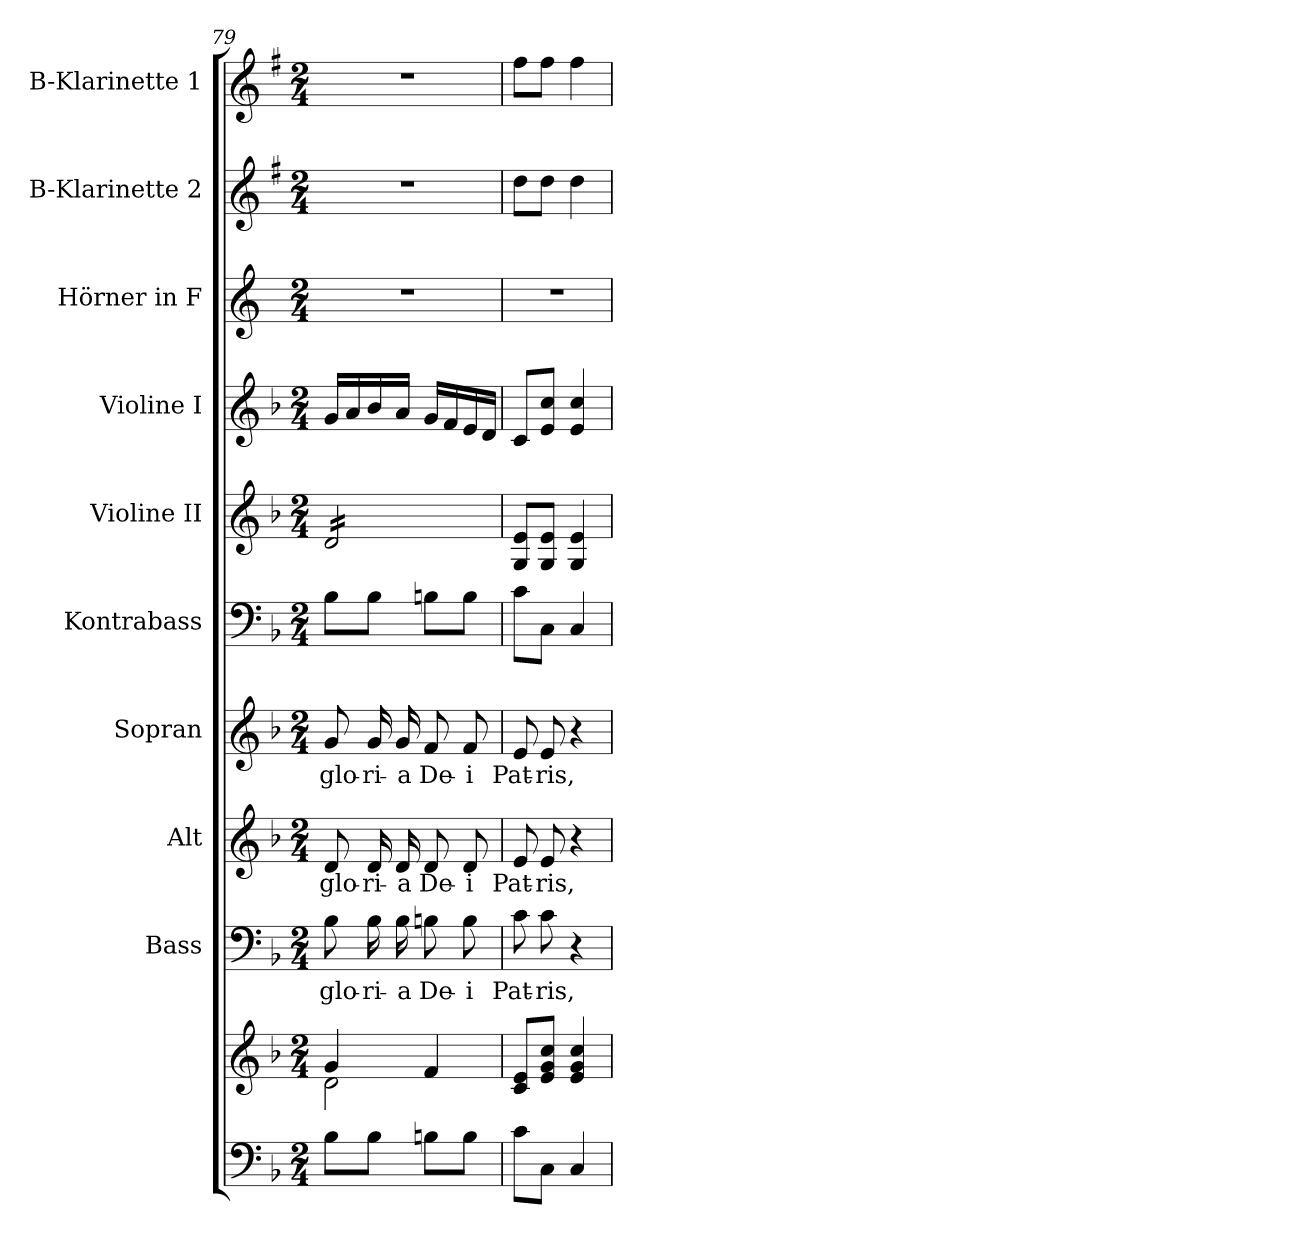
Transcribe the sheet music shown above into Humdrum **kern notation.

**kern	**kern	**kern	**text	**kern	**text	**kern	**text	**kern	**kern	**kern	**kern	**kern	**kern
*part10	*part10	*part9	*part9	*part8	*part8	*part7	*part7	*part6	*part5	*part4	*part3	*part2	*part1
*staff11	*staff10	*staff9	*staff9	*staff8	*staff8	*staff7	*staff7	*staff6	*staff5	*staff4	*staff3	*staff2	*staff1
*	*	*I"Bass	*	*I"Alt	*	*I"Sopran	*	*I"Kontrabass	*I"Violine II	*I"Violine I	*I"Hörner in F	*I"B-Klarinette 2	*I"B-Klarinette 1
*	*	*I'B.	*	*I'A.	*	*I'S.	*	*I'Kb.	*I'Vl. II	*I'Vl. I	*	*I'B Kl. 2	*I'B Kl. 1
*clefF4	*clefG2	*clefF4	*	*clefG2	*	*clefG2	*	*clefF4	*clefG2	*clefG2	*clefG2	*clefG2	*clefG2
*	*	*	*	*	*	*	*	*ITrd7c12	*	*	*ITrd4c7	*ITrd1c2	*ITrd1c2
*k[b-]	*k[b-]	*k[b-]	*	*k[b-]	*	*k[b-]	*	*k[b-]	*k[b-]	*k[b-]	*k[b-]	*k[b-]	*k[b-]
*F:	*F:	*F:	*	*F:	*	*F:	*	*F:	*F:	*F:	*F:	*F:	*F:
*M2/4	*M2/4	*M2/4	*	*M2/4	*	*M2/4	*	*M2/4	*M2/4	*M2/4	*M2/4	*M2/4	*M2/4
=79	=79	=79	=79	=79	=79	=79	=79	=79	=79	=79	=79	=79	=79
*	*^	*	*	*	*	*	*	*	*	*	*	*	*
!	!	!	!	!LO:LY:b	!	!LO:LY:b	!	!LO:LY:b	!	!	!	!	!	!
*	*	*	*	*	*	*	*	*	*	*tremolo	*	*	*	*
8B-\L	4g/	2d\	8B-\	glo-	8d/	glo-	8g/	glo-	8BB-\L	16d/LL	16g/LL	2r	2r	2r
.	.	.	.	.	.	.	.	.	.	16d/	16a/	.	.	.
!	!	!	!	!LO:LY:b	!	!LO:LY:b	!	!LO:LY:b	!	!	!	!	!	!
8B-\J	.	.	16B-\	-ri-	16d/	-ri-	16g/	-ri-	8BB-\J	16d/	16b-/	.	.	.
!	!	!	!	!LO:LY:b	!	!LO:LY:b	!	!LO:LY:b	!	!	!	!	!	!
.	.	.	16B-\	-a	16d/	-a	16g/	-a	.	16d/	16a/JJ	.	.	.
!	!	!	!	!LO:LY:b	!	!LO:LY:b	!	!LO:LY:b	!	!	!	!	!	!
8Bn\L	4f/	.	8Bn\	De-	8d/	De-	8f/	De-	8BBn\L	16d/	16g/LL	.	.	.
.	.	.	.	.	.	.	.	.	.	16d/	16f/	.	.	.
!	!	!	!	!LO:LY:b	!	!LO:LY:b	!	!LO:LY:b	!	!	!	!	!	!
8B\J	.	.	8B\	-i	8d/	-i	8f/	-i	8BB\J	16d/	16e/	.	.	.
.	.	.	.	.	.	.	.	.	.	16d/JJ	16d/JJ	.	.	.
*	*	*	*	*	*	*	*	*	*	*Xtremolo	*	*	*	*
*	*v	*v	*	*	*	*	*	*	*	*	*	*	*	*
=80	=80	=80	=80	=80	=80	=80	=80	=80	=80	=80	=80	=80	=80
!	!	!	!LO:LY:b	!	!LO:LY:b	!	!LO:LY:b	!	!	!	!	!	!
8c\L	8c/ 8e/L	8c\	Pat-	8e/	Pat-	8e/	Pat-	8C\L	8G/ 8e/L	8c/L	2r	8cc\L	8ee\L
!	!	!	!LO:LY:b	!	!LO:LY:b	!	!LO:LY:b	!	!	!	!	!	!
8C\J	8e/ 8g/ 8cc/J	8c\	-ris,	8e/	-ris,	8e/	-ris,	8CC\J	8G/ 8e/J	8e/ 8cc/J	.	8cc\J	8ee\J
4C/	4e/ 4g/ 4cc/	4r	.	4r	.	4r	.	4CC/	4G/ 4e/	4e/ 4cc/	.	4cc\	4ee\
=	=	=	=	=	=	=	=	=	=	=	=	=	=
*-	*-	*-	*-	*-	*-	*-	*-	*-	*-	*-	*-	*-	*-
